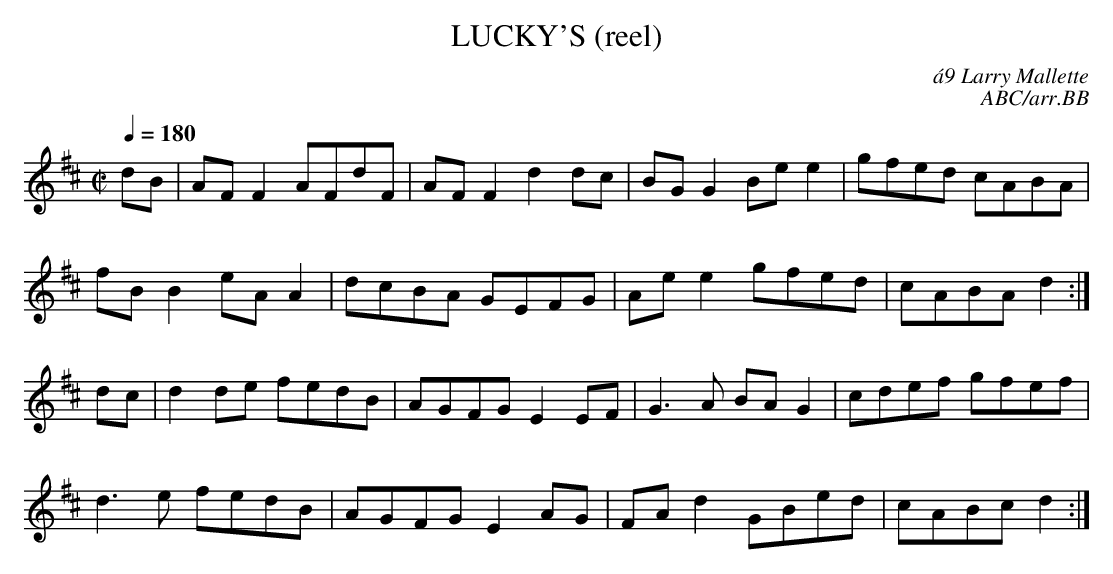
X:1
T:LUCKY'S (reel)
C:\'a9 Larry Mallette
C:ABC/arr.BB
Q:1/4=180
M:C|
K:D
dB|AFF2 AFdF|AFF2 d2dc|BGG2 Bee2|gfed cABA|
fBB2 eAA2|dcBA GEFG|Aee2 gfed|cABA d2:|
dc|d2de fedB|AGFG E2EF|G3A BAG2|cdef gfef|
d3e fedB|AGFG E2AG|FAd2 GBed|cABc d2:|
